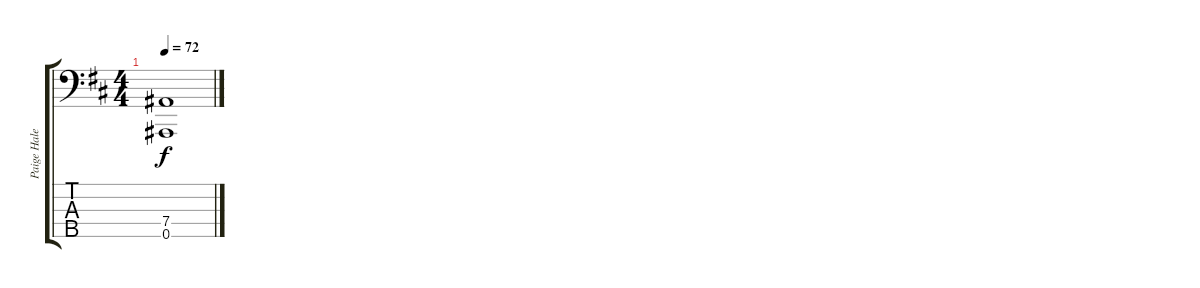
\track ("Paige Haley (5-String Bass)" "Paige Hale") {instrument synthbass1}
\staff {score tabs}
\tuning (Gb2 Db2 Ab1 Eb1 Bb0) {hide}
\ts (4 4)
\tempo 72
\clef f4
\ks d
(7.4 0.5).1{dy f}
